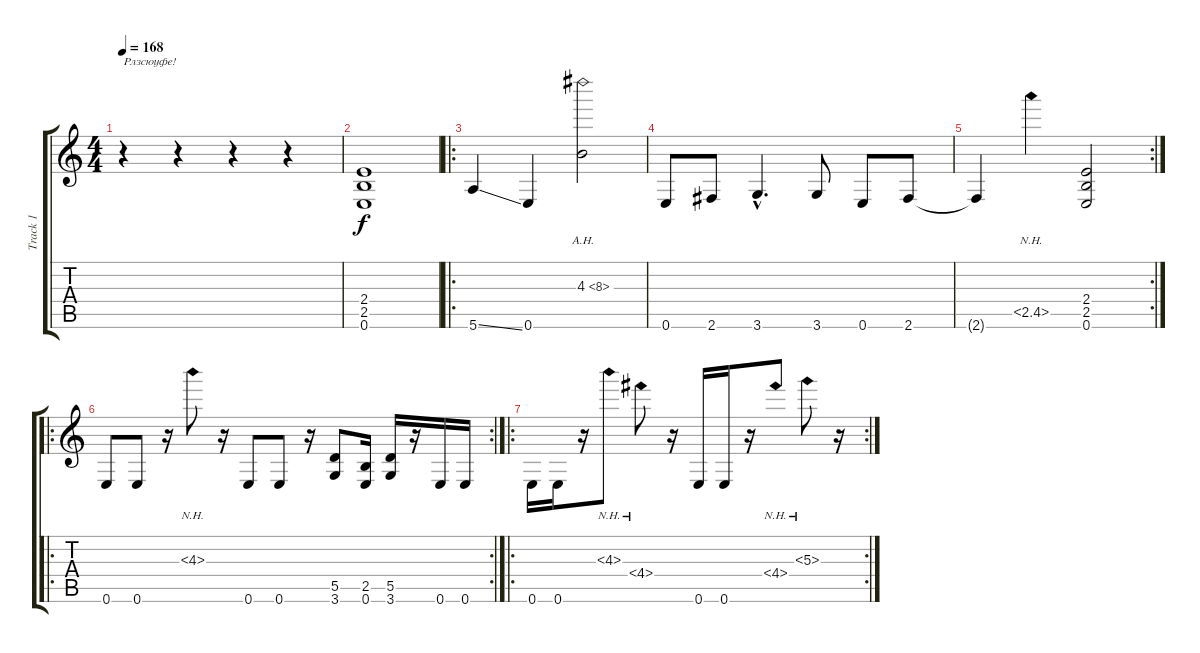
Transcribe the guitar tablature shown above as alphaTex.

\track ("Track 1" "Track 1") {instrument overdrivenguitar}
\staff {score tabs}
\tuning (E4 B3 G3 D3 A2 E2) {hide}
\ts (4 4)
\tempo 168
\clef g2
\ks c
r.4{txt "Рлзсюуфе!" dy f instrument overdrivenguitar} r.4 r.4 r.4 |
(2.4 2.5 0.6).1 |
\ro
5.6{ss}.4 0.6.4 4.3{ah 4}.2 |
0.6.8 2.6.8 3.6{hac}.4{d} 3.6.8 0.6.8 2.6.8 |
\rc 2
2.6{t}.4 2.5{nh}.4 (2.4 2.5 0.6).2 |
\ro
\rc 2
0.6.8 0.6.8 r.16 4.3{nh}.8 r.16 0.6.8 0.6.8 r.16 (5.5 3.6).8 (2.5 0.6).16 (5.5 3.6).16 r.16 0.6.16 0.6.16 |
\ro
\rc 2
0.6.16 0.6.16 r.16 4.3{nh}.8 4.4{nh}.8 r.16 0.6.16 0.6.16 r.16 4.4{nh}.8 5.3{nh}.8 r.16
